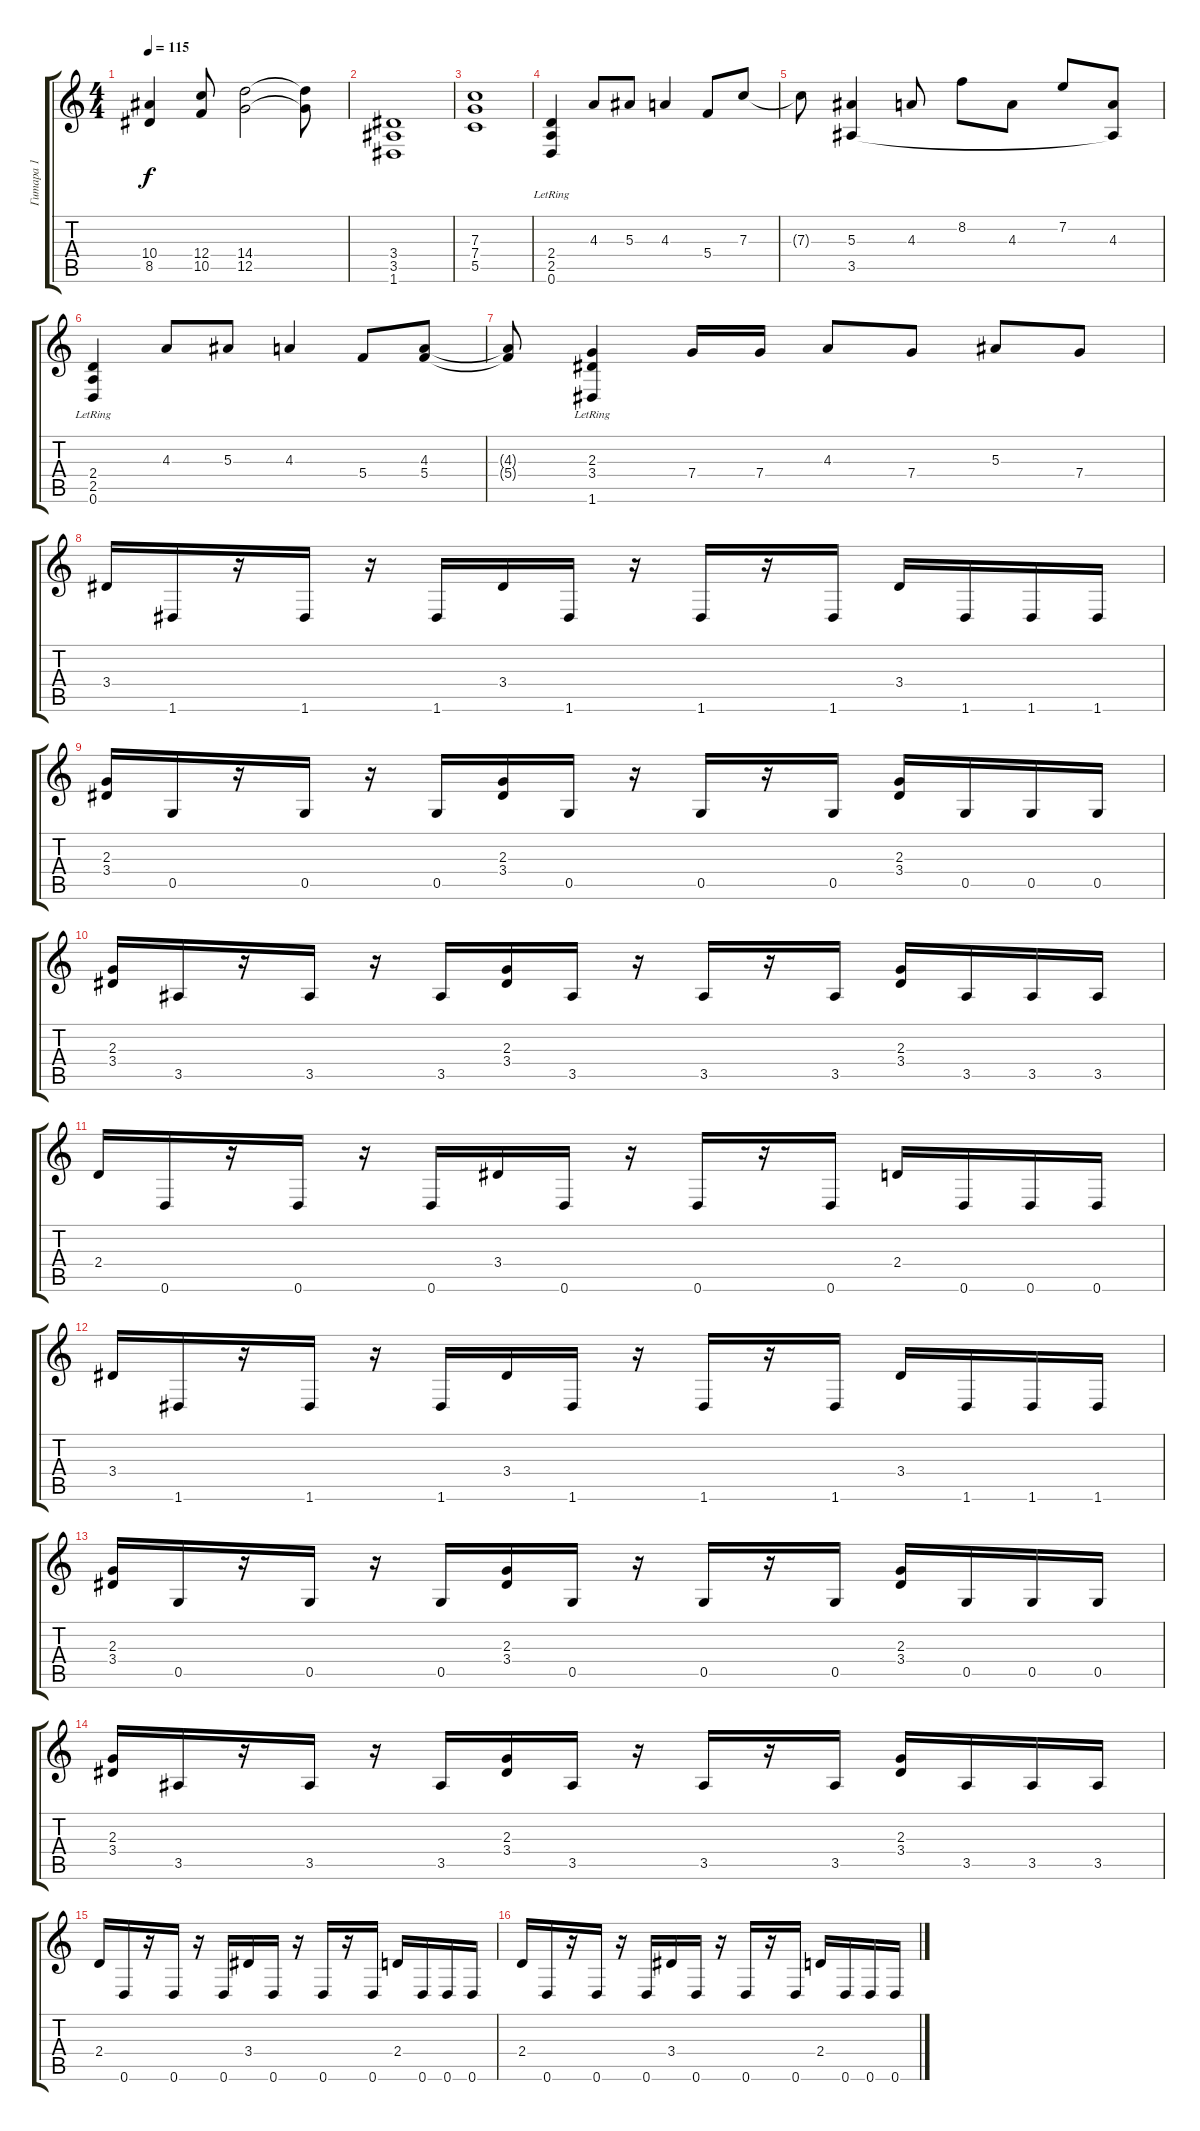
\track ("Гитара 1  (1)" "Гитара 1  ") {instrument acousticguitarnylon}
\staff {score tabs}
\tuning (D4 A3 F3 C3 G2 D2) {hide}
\ts (4 4)
\tempo 115
\clef g2
\ks c
(10.4 8.5).4{dy f} (12.4 10.5).8 (14.4 12.5).2 (14.4{t} 12.5{t}).8 |
(3.4 3.5 1.6).1 |
(7.3 7.4 5.5).1 |
(2.4{lr} 2.5{lr} 0.6{lr}).4{instrument acousticguitarnylon} 4.3.8 5.3.8 4.3.4 5.4.8 7.3.8 |
7.3{t}.8 (5.3 3.5).4 4.3.8 8.2.8 4.3.8 7.2.8 (4.3 3.5{t}).8 |
(2.4{lr} 2.5{lr} 0.6{lr}).4 4.3.8 5.3.8 4.3.4 5.4.8 (4.3 5.4).8 |
(4.3{t} 5.4{t}).8 (2.3 3.4 1.6{lr}).4 7.4.16 7.4.16 4.3.8 7.4.8 5.3.8 7.4.8 |
3.4.16 1.6.16 r.16 1.6.16 r.16 1.6.16 3.4.16 1.6.16 r.16 1.6.16 r.16 1.6.16 3.4.16 1.6.16 1.6.16 1.6.16 |
(2.3 3.4).16 0.5.16 r.16 0.5.16 r.16 0.5.16 (2.3 3.4).16 0.5.16 r.16 0.5.16 r.16 0.5.16 (2.3 3.4).16 0.5.16 0.5.16 0.5.16 |
(2.3 3.4).16 3.5.16 r.16 3.5.16 r.16 3.5.16 (2.3 3.4).16 3.5.16 r.16 3.5.16 r.16 3.5.16 (2.3 3.4).16 3.5.16 3.5.16 3.5.16 |
2.4.16 0.6.16 r.16 0.6.16 r.16 0.6.16 3.4.16 0.6.16 r.16 0.6.16 r.16 0.6.16 2.4.16 0.6.16 0.6.16 0.6.16 |
3.4.16 1.6.16 r.16 1.6.16 r.16 1.6.16 3.4.16 1.6.16 r.16 1.6.16 r.16 1.6.16 3.4.16 1.6.16 1.6.16 1.6.16 |
(2.3 3.4).16 0.5.16 r.16 0.5.16 r.16 0.5.16 (2.3 3.4).16 0.5.16 r.16 0.5.16 r.16 0.5.16 (2.3 3.4).16 0.5.16 0.5.16 0.5.16 |
(2.3 3.4).16 3.5.16 r.16 3.5.16 r.16 3.5.16 (2.3 3.4).16 3.5.16 r.16 3.5.16 r.16 3.5.16 (2.3 3.4).16 3.5.16 3.5.16 3.5.16 |
2.4.16 0.6.16 r.16 0.6.16 r.16 0.6.16 3.4.16 0.6.16 r.16 0.6.16 r.16 0.6.16 2.4.16 0.6.16 0.6.16 0.6.16 |
2.4.16 0.6.16 r.16 0.6.16 r.16 0.6.16 3.4.16 0.6.16 r.16 0.6.16 r.16 0.6.16 2.4.16 0.6.16 0.6.16 0.6.16
